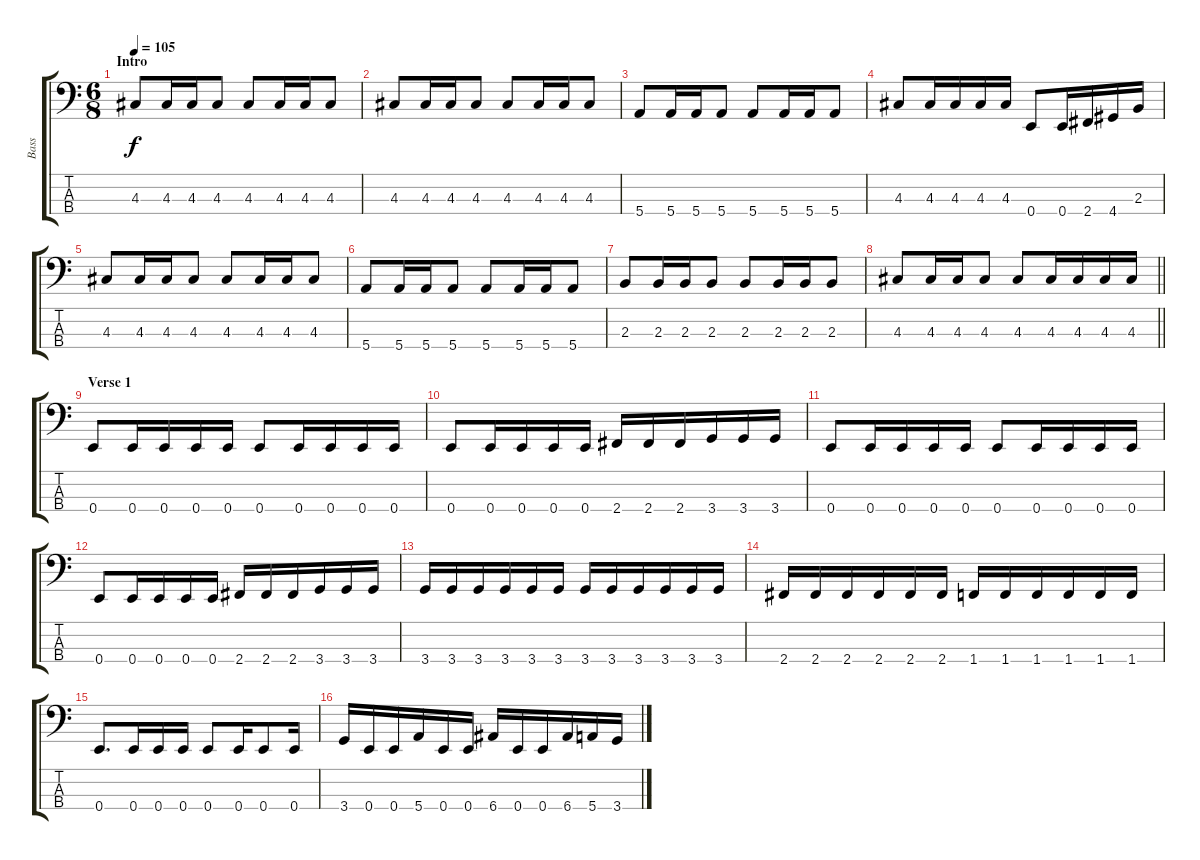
\track ("Bass" "Bass") {instrument electricbassfinger}
\staff {score tabs}
\tuning (G2 D2 A1 E1) {hide}
\ts (6 8)
\section ("" "Intro")
\tempo 105
\clef f4
\ks c
4.3.8{dy f instrument electricbassfinger} 4.3.16 4.3.16 4.3.8 4.3.8 4.3.16 4.3.16 4.3.8 |
4.3.8 4.3.16 4.3.16 4.3.8 4.3.8 4.3.16 4.3.16 4.3.8 |
5.4.8 5.4.16 5.4.16 5.4.8 5.4.8 5.4.16 5.4.16 5.4.8 |
4.3.8 4.3.16 4.3.16 4.3.16 4.3.16 0.4.8 0.4.16 2.4.16 4.4.16 2.3.16 |
4.3.8 4.3.16 4.3.16 4.3.8 4.3.8 4.3.16 4.3.16 4.3.8 |
5.4.8 5.4.16 5.4.16 5.4.8 5.4.8 5.4.16 5.4.16 5.4.8 |
2.3.8 2.3.16 2.3.16 2.3.8 2.3.8 2.3.16 2.3.16 2.3.8 |
\barLineRight lightlight
4.3.8 4.3.16 4.3.16 4.3.8 4.3.8 4.3.16 4.3.16 4.3.16 4.3.16 |
\section ("" "Verse 1")
0.4.8 0.4.16 0.4.16 0.4.16 0.4.16 0.4.8 0.4.16 0.4.16 0.4.16 0.4.16 |
0.4.8 0.4.16 0.4.16 0.4.16 0.4.16 2.4.16 2.4.16 2.4.16 3.4.16 3.4.16 3.4.16 |
0.4.8 0.4.16 0.4.16 0.4.16 0.4.16 0.4.8 0.4.16 0.4.16 0.4.16 0.4.16 |
0.4.8 0.4.16 0.4.16 0.4.16 0.4.16 2.4.16 2.4.16 2.4.16 3.4.16 3.4.16 3.4.16 |
3.4.16 3.4.16 3.4.16 3.4.16 3.4.16 3.4.16 3.4.16 3.4.16 3.4.16 3.4.16 3.4.16 3.4.16 |
2.4.16 2.4.16 2.4.16 2.4.16 2.4.16 2.4.16 1.4.16 1.4.16 1.4.16 1.4.16 1.4.16 1.4.16 |
0.4.8{d} 0.4.16 0.4.16 0.4.16 0.4.8 0.4.16 0.4.8 0.4.16 |
3.4.16 0.4.16 0.4.16 5.4.16 0.4.16 0.4.16 6.4.16 0.4.16 0.4.16 6.4.16 5.4.16 3.4.16
